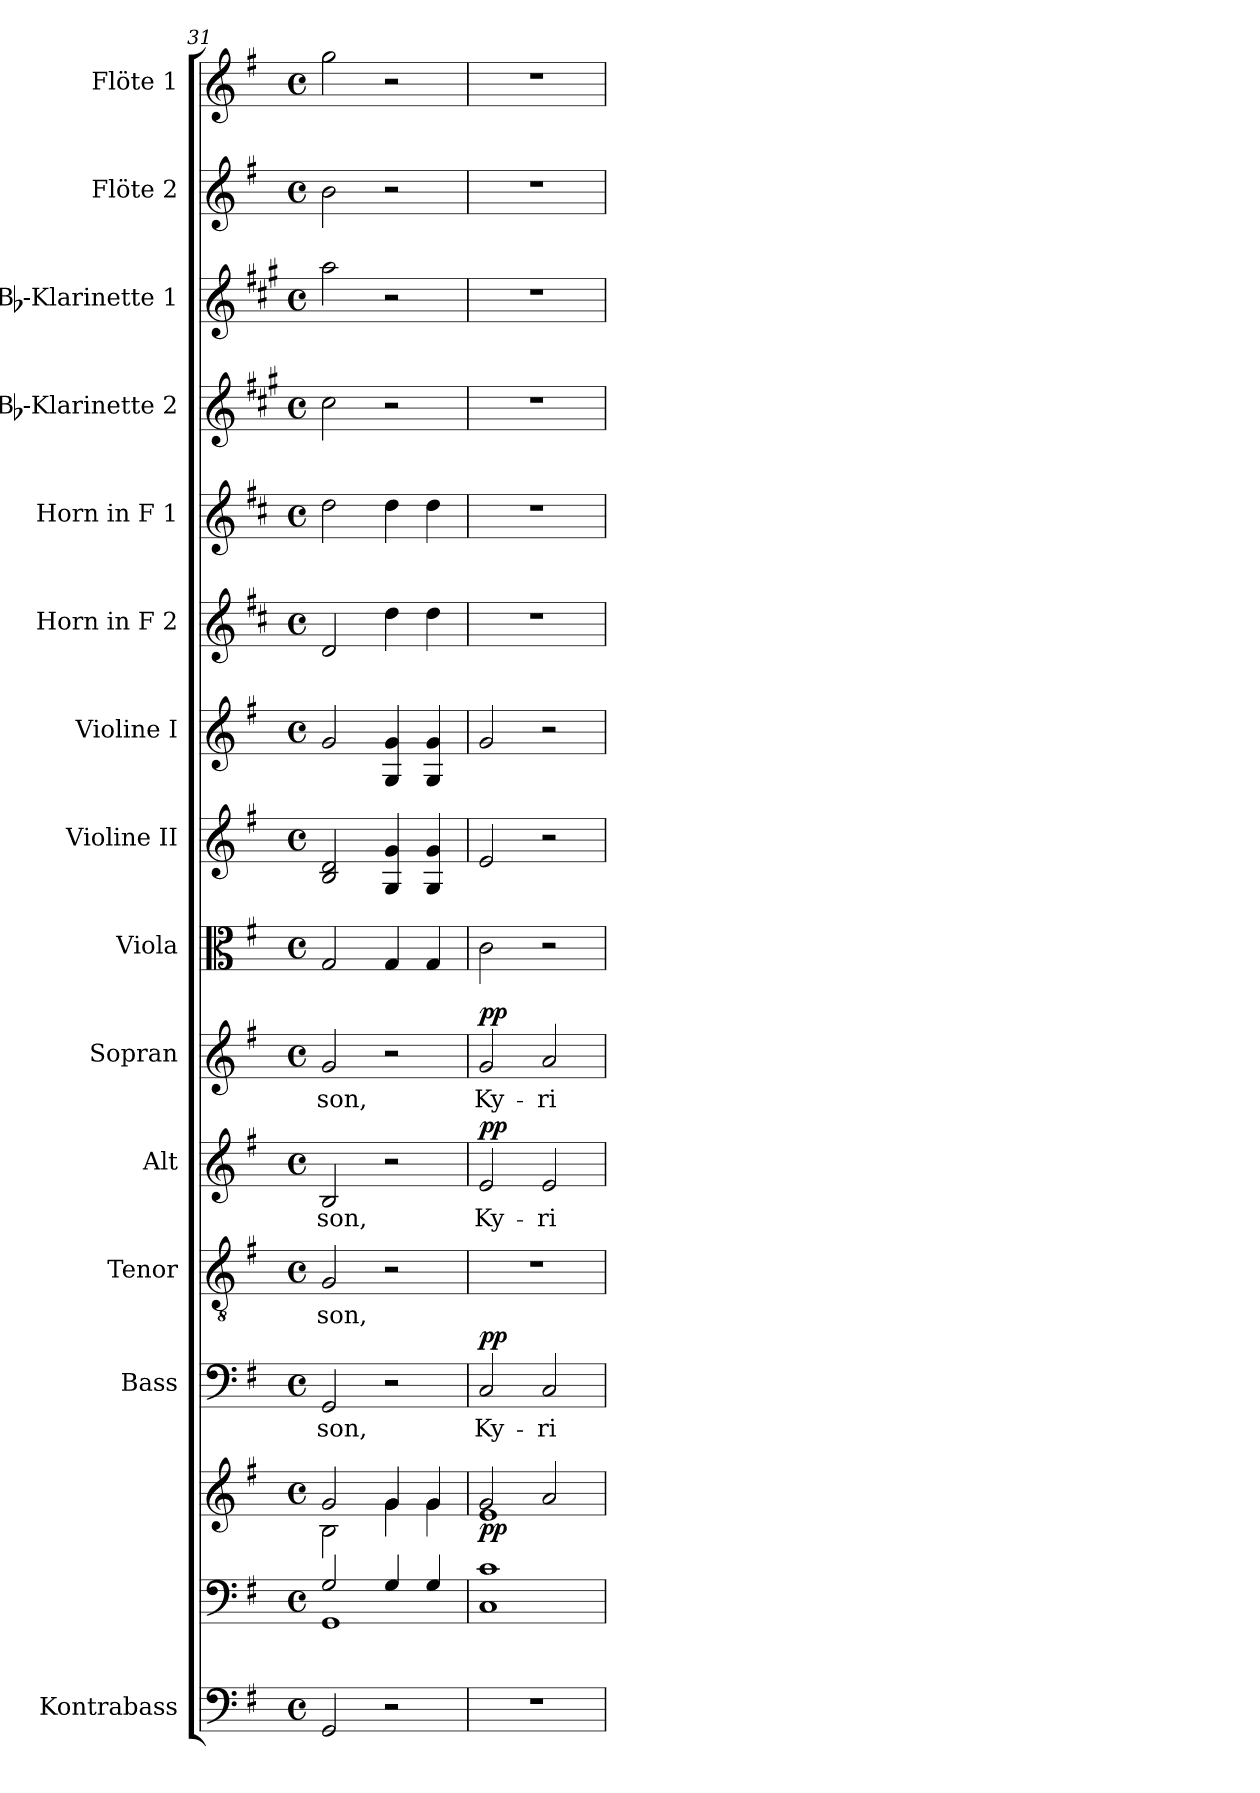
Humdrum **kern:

**kern	**kern	**kern	**dynam	**kern	**text	**dynam	**kern	**text	**kern	**text	**dynam	**kern	**text	**dynam	**kern	**kern	**kern	**kern	**kern	**kern	**kern	**kern	**kern
*part15	*part14	*part14	*part14	*part13	*part13	*part13	*part12	*part12	*part11	*part11	*part11	*part10	*part10	*part10	*part9	*part8	*part7	*part6	*part5	*part4	*part3	*part2	*part1
*staff16	*staff15	*staff14	*staff14/15	*staff13	*staff13	*staff13	*staff12	*staff12	*staff11	*staff11	*staff11	*staff10	*staff10	*staff10	*staff9	*staff8	*staff7	*staff6	*staff5	*staff4	*staff3	*staff2	*staff1
*I"Kontrabass	*	*	*	*I"Bass	*	*	*I"Tenor	*	*I"Alt	*	*	*I"Sopran	*	*	*I"Viola	*I"Violine II	*I"Violine I	*I"Horn in F 2	*I"Horn in F 1	*I"Bb-Klarinette 2	*I"Bb-Klarinette 1	*I"Flöte 2	*I"Flöte 1
*I'Kb.	*	*	*	*I'B.	*	*	*I'T.	*	*I'A.	*	*	*I'S.	*	*	*I'Vla.	*I'Vl. II	*I'Vl. I	*I'Horn 2	*I'Horn 1	*I'Bb Kl. 2	*I'Bb Kl. 1	*I'Fl. 2	*I'Fl. 1
*clefF4	*clefF4	*clefG2	*	*clefF4	*	*	*clefGv2	*	*clefG2	*	*	*clefG2	*	*	*clefC3	*clefG2	*clefG2	*clefG2	*clefG2	*clefG2	*clefG2	*clefG2	*clefG2
*ITrd7c12	*	*	*	*	*	*	*	*	*	*	*	*	*	*	*	*	*	*ITrd4c7	*ITrd4c7	*ITrd1c2	*ITrd1c2	*	*
*k[f#]	*k[f#]	*k[f#]	*	*k[f#]	*	*	*k[f#]	*	*k[f#]	*	*	*k[f#]	*	*	*k[f#]	*k[f#]	*k[f#]	*k[f#]	*k[f#]	*k[f#]	*k[f#]	*k[f#]	*k[f#]
*G:	*G:	*G:	*	*G:	*	*	*G:	*	*G:	*	*	*G:	*	*	*G:	*G:	*G:	*G:	*G:	*G:	*G:	*G:	*G:
*M4/4	*M4/4	*M4/4	*	*M4/4	*	*	*M4/4	*	*M4/4	*	*	*M4/4	*	*	*M4/4	*M4/4	*M4/4	*M4/4	*M4/4	*M4/4	*M4/4	*M4/4	*M4/4
*met(c)	*met(c)	*met(c)	*	*met(c)	*	*	*met(c)	*	*met(c)	*	*	*met(c)	*	*	*met(c)	*met(c)	*met(c)	*met(c)	*met(c)	*met(c)	*met(c)	*met(c)	*met(c)
=31	=31	=31	=31	=31	=31	=31	=31	=31	=31	=31	=31	=31	=31	=31	=31	=31	=31	=31	=31	=31	=31	=31	=31
*	*^	*^	*	*	*	*	*	*	*	*	*	*	*	*	*	*	*	*	*	*	*	*	*
!	!	!	!	!	!	!	!LO:LY:b	!	!	!LO:LY:b	!	!LO:LY:b	!	!	!LO:LY:b	!	!	!	!	!	!	!	!	!	!
2GGG/	2G/	1GG	2g/	2B\	.	2GG/	-son,	.	2G/	-son,	2B/	-son,	.	2g/	-son,	.	2G/	2B/ 2d/	2g/	2G/	2g\	2b\	2gg\	2b\	2gg\
2r	4G/	.	4g/	4g\	.	2r	.	.	2r	.	2r	.	.	2r	.	.	4G/	4G/ 4g/	4G/ 4g/	4g\	4g\	2r	2r	2r	2r
.	4G/	.	4g/	4g\	.	.	.	.	.	.	.	.	.	.	.	.	4G/	4G/ 4g/	4G/ 4g/	4g\	4g\	.	.	.	.
=32	=32	=32	=32	=32	=32	=32	=32	=32	=32	=32	=32	=32	=32	=32	=32	=32	=32	=32	=32	=32	=32	=32	=32	=32	=32
!	!	!	!	!	!LO:DY:b	!	!LO:LY:b	!LO:DY:a	!	!	!	!LO:LY:b	!LO:DY:a	!	!LO:LY:b	!LO:DY:a	!	!	!	!	!	!	!	!	!
1r	1c	1C	2g/	1e	pp	2C/	Ky-	pp	1r	.	2e/	Ky-	pp	2g/	Ky-	pp	2c\	2e/	2g/	1r	1r	1r	1r	1r	1r
!	!	!	!	!	!	!	!LO:LY:b	!	!	!	!	!LO:LY:b	!	!	!LO:LY:b	!	!	!	!	!	!	!	!	!	!
.	.	.	2a/	.	.	2C/	-ri-	.	.	.	2e/	-ri-	.	2a/	-ri-	.	2r	2r	2r	.	.	.	.	.	.
*	*v	*v	*	*	*	*	*	*	*	*	*	*	*	*	*	*	*	*	*	*	*	*	*	*	*
*	*	*v	*v	*	*	*	*	*	*	*	*	*	*	*	*	*	*	*	*	*	*	*	*	*
=	=	=	=	=	=	=	=	=	=	=	=	=	=	=	=	=	=	=	=	=	=	=	=
*-	*-	*-	*-	*-	*-	*-	*-	*-	*-	*-	*-	*-	*-	*-	*-	*-	*-	*-	*-	*-	*-	*-	*-
